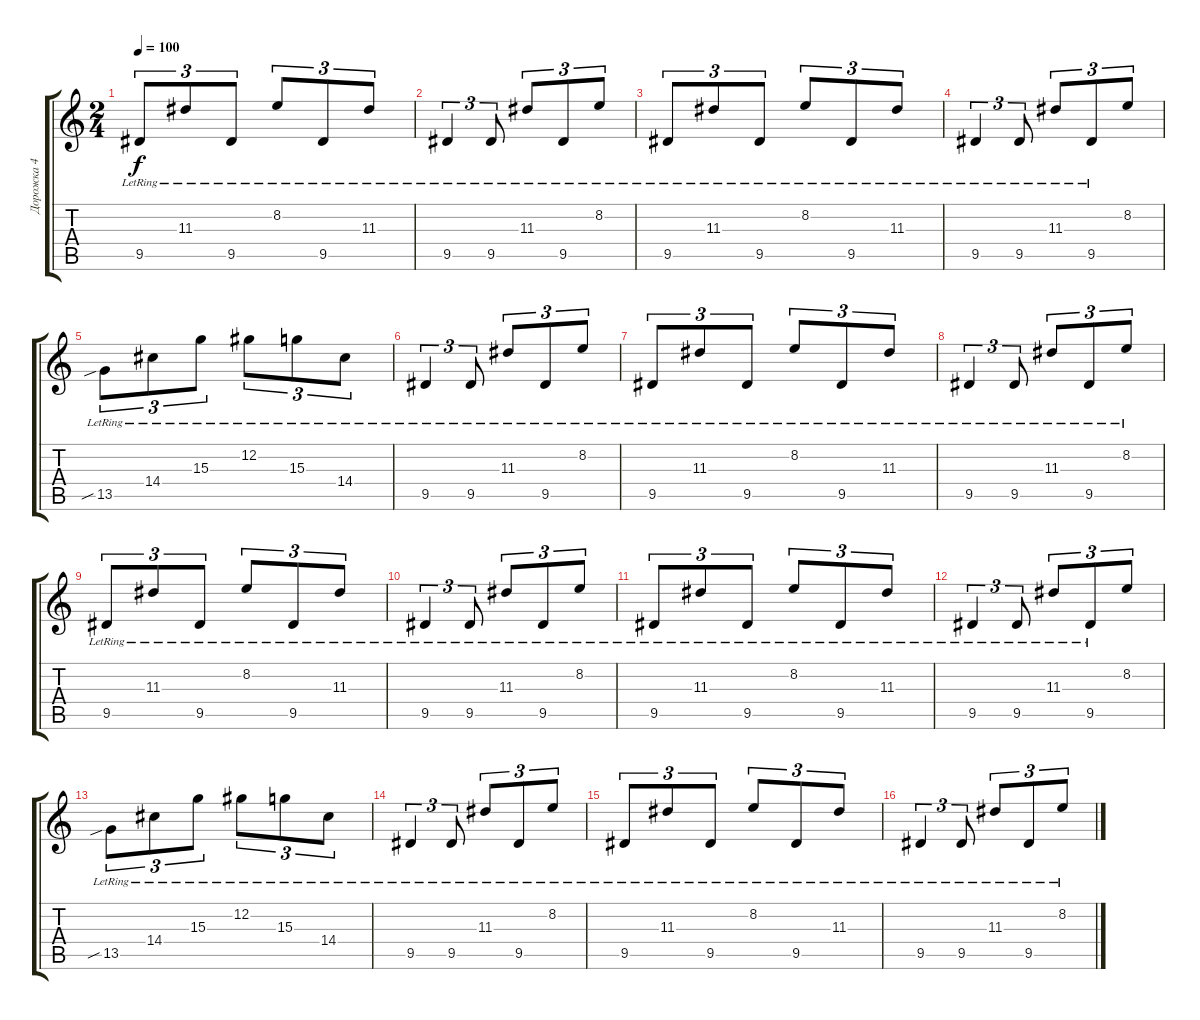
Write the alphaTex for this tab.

\track ("Дорожка 4" "Дорожка 4") {instrument distortionguitar}
\staff {score tabs}
\tuning (Db4 Ab3 E3 B2 Gb2 Db2) {hide}
\ts (2 4)
\tempo 100
\clef g2
\ks c
9.5{lr}.8{tu (3 2) dy f} 11.3{lr}.8{tu (3 2)} 9.5{lr}.8{tu (3 2)} 8.2{lr}.8{tu (3 2)} 9.5{lr}.8{tu (3 2)} 11.3{lr}.8{tu (3 2)} |
9.5{lr}.4{tu (3 2)} 9.5{lr}.8{tu (3 2)} 11.3{lr}.8{tu (3 2)} 9.5{lr}.8{tu (3 2)} 8.2{lr}.8{tu (3 2)} |
9.5{lr}.8{tu (3 2)} 11.3{lr}.8{tu (3 2)} 9.5{lr}.8{tu (3 2)} 8.2{lr}.8{tu (3 2)} 9.5{lr}.8{tu (3 2)} 11.3{lr}.8{tu (3 2)} |
9.5{lr}.4{tu (3 2)} 9.5{lr}.8{tu (3 2)} 11.3{lr}.8{tu (3 2)} 9.5{lr}.8{tu (3 2)} 8.2.8{tu (3 2)} |
13.5{sib lr}.8{tu (3 2)} 14.4{lr}.8{tu (3 2)} 15.3{lr}.8{tu (3 2)} 12.2{lr}.8{tu (3 2)} 15.3{lr}.8{tu (3 2)} 14.4{lr}.8{tu (3 2)} |
9.5{lr}.4{tu (3 2)} 9.5{lr}.8{tu (3 2)} 11.3{lr}.8{tu (3 2)} 9.5{lr}.8{tu (3 2)} 8.2{lr}.8{tu (3 2)} |
9.5{lr}.8{tu (3 2)} 11.3{lr}.8{tu (3 2)} 9.5{lr}.8{tu (3 2)} 8.2{lr}.8{tu (3 2)} 9.5{lr}.8{tu (3 2)} 11.3{lr}.8{tu (3 2)} |
9.5{lr}.4{tu (3 2)} 9.5{lr}.8{tu (3 2)} 11.3{lr}.8{tu (3 2)} 9.5{lr}.8{tu (3 2)} 8.2{lr}.8{tu (3 2)} |
9.5{lr}.8{tu (3 2)} 11.3{lr}.8{tu (3 2)} 9.5{lr}.8{tu (3 2)} 8.2{lr}.8{tu (3 2)} 9.5{lr}.8{tu (3 2)} 11.3{lr}.8{tu (3 2)} |
9.5{lr}.4{tu (3 2)} 9.5{lr}.8{tu (3 2)} 11.3{lr}.8{tu (3 2)} 9.5{lr}.8{tu (3 2)} 8.2{lr}.8{tu (3 2)} |
9.5{lr}.8{tu (3 2)} 11.3{lr}.8{tu (3 2)} 9.5{lr}.8{tu (3 2)} 8.2{lr}.8{tu (3 2)} 9.5{lr}.8{tu (3 2)} 11.3{lr}.8{tu (3 2)} |
9.5{lr}.4{tu (3 2)} 9.5{lr}.8{tu (3 2)} 11.3{lr}.8{tu (3 2)} 9.5{lr}.8{tu (3 2)} 8.2.8{tu (3 2)} |
13.5{sib lr}.8{tu (3 2)} 14.4{lr}.8{tu (3 2)} 15.3{lr}.8{tu (3 2)} 12.2{lr}.8{tu (3 2)} 15.3{lr}.8{tu (3 2)} 14.4{lr}.8{tu (3 2)} |
9.5{lr}.4{tu (3 2)} 9.5{lr}.8{tu (3 2)} 11.3{lr}.8{tu (3 2)} 9.5{lr}.8{tu (3 2)} 8.2{lr}.8{tu (3 2)} |
9.5{lr}.8{tu (3 2)} 11.3{lr}.8{tu (3 2)} 9.5{lr}.8{tu (3 2)} 8.2{lr}.8{tu (3 2)} 9.5{lr}.8{tu (3 2)} 11.3{lr}.8{tu (3 2)} |
9.5{lr}.4{tu (3 2)} 9.5{lr}.8{tu (3 2)} 11.3{lr}.8{tu (3 2)} 9.5{lr}.8{tu (3 2)} 8.2{lr}.8{tu (3 2)}
